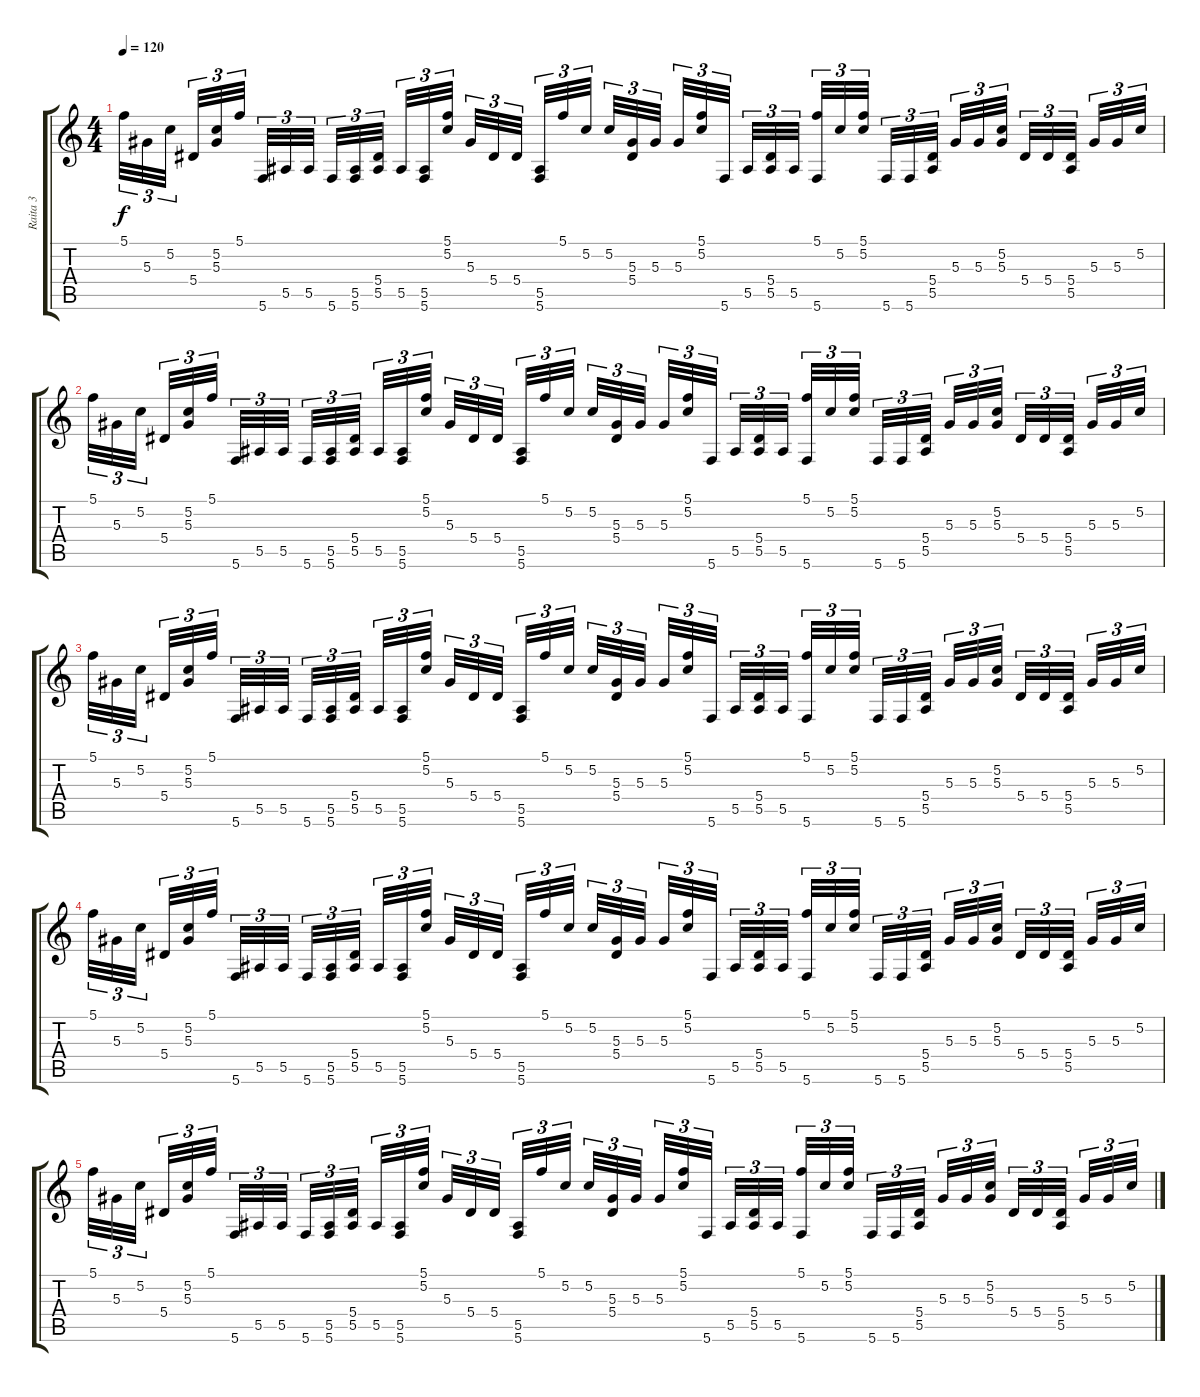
\track ("Raita 3" "Raita 3") {instrument orchestralharp}
\staff {score tabs}
\tuning (C5 G4 Eb4 Bb3 F3 C3) {hide}
\ts (4 4)
\tempo 120
\clef g2
\ks c
5.1.32{tu (3 2) dy f} 5.3.32{tu (3 2)} 5.2.32{tu (3 2)} 5.4.32{tu (3 2)} (5.2 5.3).32{tu (3 2)} 5.1.32{tu (3 2)} 5.6.32{tu (3 2)} 5.5.32{tu (3 2)} 5.5.32{tu (3 2)} 5.6.32{tu (3 2)} (5.5 5.6).32{tu (3 2)} (5.4 5.5).32{tu (3 2)} 5.5.32{tu (3 2)} (5.5 5.6).32{tu (3 2)} (5.1 5.2).32{tu (3 2)} 5.3.32{tu (3 2)} 5.4.32{tu (3 2)} 5.4.32{tu (3 2)} (5.5 5.6).32{tu (3 2)} 5.1.32{tu (3 2)} 5.2.32{tu (3 2)} 5.2.32{tu (3 2)} (5.3 5.4).32{tu (3 2)} 5.3.32{tu (3 2)} 5.3.32{tu (3 2)} (5.1 5.2).32{tu (3 2)} 5.6.32{tu (3 2)} 5.5.32{tu (3 2)} (5.4 5.5).32{tu (3 2)} 5.5.32{tu (3 2)} (5.1 5.6).32{tu (3 2)} 5.2.32{tu (3 2)} (5.1 5.2).32{tu (3 2)} 5.6.32{tu (3 2)} 5.6.32{tu (3 2)} (5.4 5.5).32{tu (3 2)} 5.3.32{tu (3 2)} 5.3.32{tu (3 2)} (5.2 5.3).32{tu (3 2)} 5.4.32{tu (3 2)} 5.4.32{tu (3 2)} (5.4 5.5).32{tu (3 2)} 5.3.32{tu (3 2)} 5.3.32{tu (3 2)} 5.2.32{tu (3 2)} |
5.1.32{tu (3 2)} 5.3.32{tu (3 2)} 5.2.32{tu (3 2)} 5.4.32{tu (3 2)} (5.2 5.3).32{tu (3 2)} 5.1.32{tu (3 2)} 5.6.32{tu (3 2)} 5.5.32{tu (3 2)} 5.5.32{tu (3 2)} 5.6.32{tu (3 2)} (5.5 5.6).32{tu (3 2)} (5.4 5.5).32{tu (3 2)} 5.5.32{tu (3 2)} (5.5 5.6).32{tu (3 2)} (5.1 5.2).32{tu (3 2)} 5.3.32{tu (3 2)} 5.4.32{tu (3 2)} 5.4.32{tu (3 2)} (5.5 5.6).32{tu (3 2)} 5.1.32{tu (3 2)} 5.2.32{tu (3 2)} 5.2.32{tu (3 2)} (5.3 5.4).32{tu (3 2)} 5.3.32{tu (3 2)} 5.3.32{tu (3 2)} (5.1 5.2).32{tu (3 2)} 5.6.32{tu (3 2)} 5.5.32{tu (3 2)} (5.4 5.5).32{tu (3 2)} 5.5.32{tu (3 2)} (5.1 5.6).32{tu (3 2)} 5.2.32{tu (3 2)} (5.1 5.2).32{tu (3 2)} 5.6.32{tu (3 2)} 5.6.32{tu (3 2)} (5.4 5.5).32{tu (3 2)} 5.3.32{tu (3 2)} 5.3.32{tu (3 2)} (5.2 5.3).32{tu (3 2)} 5.4.32{tu (3 2)} 5.4.32{tu (3 2)} (5.4 5.5).32{tu (3 2)} 5.3.32{tu (3 2)} 5.3.32{tu (3 2)} 5.2.32{tu (3 2)} |
5.1.32{tu (3 2)} 5.3.32{tu (3 2)} 5.2.32{tu (3 2)} 5.4.32{tu (3 2)} (5.2 5.3).32{tu (3 2)} 5.1.32{tu (3 2)} 5.6.32{tu (3 2)} 5.5.32{tu (3 2)} 5.5.32{tu (3 2)} 5.6.32{tu (3 2)} (5.5 5.6).32{tu (3 2)} (5.4 5.5).32{tu (3 2)} 5.5.32{tu (3 2)} (5.5 5.6).32{tu (3 2)} (5.1 5.2).32{tu (3 2)} 5.3.32{tu (3 2)} 5.4.32{tu (3 2)} 5.4.32{tu (3 2)} (5.5 5.6).32{tu (3 2)} 5.1.32{tu (3 2)} 5.2.32{tu (3 2)} 5.2.32{tu (3 2)} (5.3 5.4).32{tu (3 2)} 5.3.32{tu (3 2)} 5.3.32{tu (3 2)} (5.1 5.2).32{tu (3 2)} 5.6.32{tu (3 2)} 5.5.32{tu (3 2)} (5.4 5.5).32{tu (3 2)} 5.5.32{tu (3 2)} (5.1 5.6).32{tu (3 2)} 5.2.32{tu (3 2)} (5.1 5.2).32{tu (3 2)} 5.6.32{tu (3 2)} 5.6.32{tu (3 2)} (5.4 5.5).32{tu (3 2)} 5.3.32{tu (3 2)} 5.3.32{tu (3 2)} (5.2 5.3).32{tu (3 2)} 5.4.32{tu (3 2)} 5.4.32{tu (3 2)} (5.4 5.5).32{tu (3 2)} 5.3.32{tu (3 2)} 5.3.32{tu (3 2)} 5.2.32{tu (3 2)} |
5.1.32{tu (3 2)} 5.3.32{tu (3 2)} 5.2.32{tu (3 2)} 5.4.32{tu (3 2)} (5.2 5.3).32{tu (3 2)} 5.1.32{tu (3 2)} 5.6.32{tu (3 2)} 5.5.32{tu (3 2)} 5.5.32{tu (3 2)} 5.6.32{tu (3 2)} (5.5 5.6).32{tu (3 2)} (5.4 5.5).32{tu (3 2)} 5.5.32{tu (3 2)} (5.5 5.6).32{tu (3 2)} (5.1 5.2).32{tu (3 2)} 5.3.32{tu (3 2)} 5.4.32{tu (3 2)} 5.4.32{tu (3 2)} (5.5 5.6).32{tu (3 2)} 5.1.32{tu (3 2)} 5.2.32{tu (3 2)} 5.2.32{tu (3 2)} (5.3 5.4).32{tu (3 2)} 5.3.32{tu (3 2)} 5.3.32{tu (3 2)} (5.1 5.2).32{tu (3 2)} 5.6.32{tu (3 2)} 5.5.32{tu (3 2)} (5.4 5.5).32{tu (3 2)} 5.5.32{tu (3 2)} (5.1 5.6).32{tu (3 2)} 5.2.32{tu (3 2)} (5.1 5.2).32{tu (3 2)} 5.6.32{tu (3 2)} 5.6.32{tu (3 2)} (5.4 5.5).32{tu (3 2)} 5.3.32{tu (3 2)} 5.3.32{tu (3 2)} (5.2 5.3).32{tu (3 2)} 5.4.32{tu (3 2)} 5.4.32{tu (3 2)} (5.4 5.5).32{tu (3 2)} 5.3.32{tu (3 2)} 5.3.32{tu (3 2)} 5.2.32{tu (3 2)} |
5.1.32{tu (3 2)} 5.3.32{tu (3 2)} 5.2.32{tu (3 2)} 5.4.32{tu (3 2)} (5.2 5.3).32{tu (3 2)} 5.1.32{tu (3 2)} 5.6.32{tu (3 2)} 5.5.32{tu (3 2)} 5.5.32{tu (3 2)} 5.6.32{tu (3 2)} (5.5 5.6).32{tu (3 2)} (5.4 5.5).32{tu (3 2)} 5.5.32{tu (3 2)} (5.5 5.6).32{tu (3 2)} (5.1 5.2).32{tu (3 2)} 5.3.32{tu (3 2)} 5.4.32{tu (3 2)} 5.4.32{tu (3 2)} (5.5 5.6).32{tu (3 2)} 5.1.32{tu (3 2)} 5.2.32{tu (3 2)} 5.2.32{tu (3 2)} (5.3 5.4).32{tu (3 2)} 5.3.32{tu (3 2)} 5.3.32{tu (3 2)} (5.1 5.2).32{tu (3 2)} 5.6.32{tu (3 2)} 5.5.32{tu (3 2)} (5.4 5.5).32{tu (3 2)} 5.5.32{tu (3 2)} (5.1 5.6).32{tu (3 2)} 5.2.32{tu (3 2)} (5.1 5.2).32{tu (3 2)} 5.6.32{tu (3 2)} 5.6.32{tu (3 2)} (5.4 5.5).32{tu (3 2)} 5.3.32{tu (3 2)} 5.3.32{tu (3 2)} (5.2 5.3).32{tu (3 2)} 5.4.32{tu (3 2)} 5.4.32{tu (3 2)} (5.4 5.5).32{tu (3 2)} 5.3.32{tu (3 2)} 5.3.32{tu (3 2)} 5.2.32{tu (3 2)}
